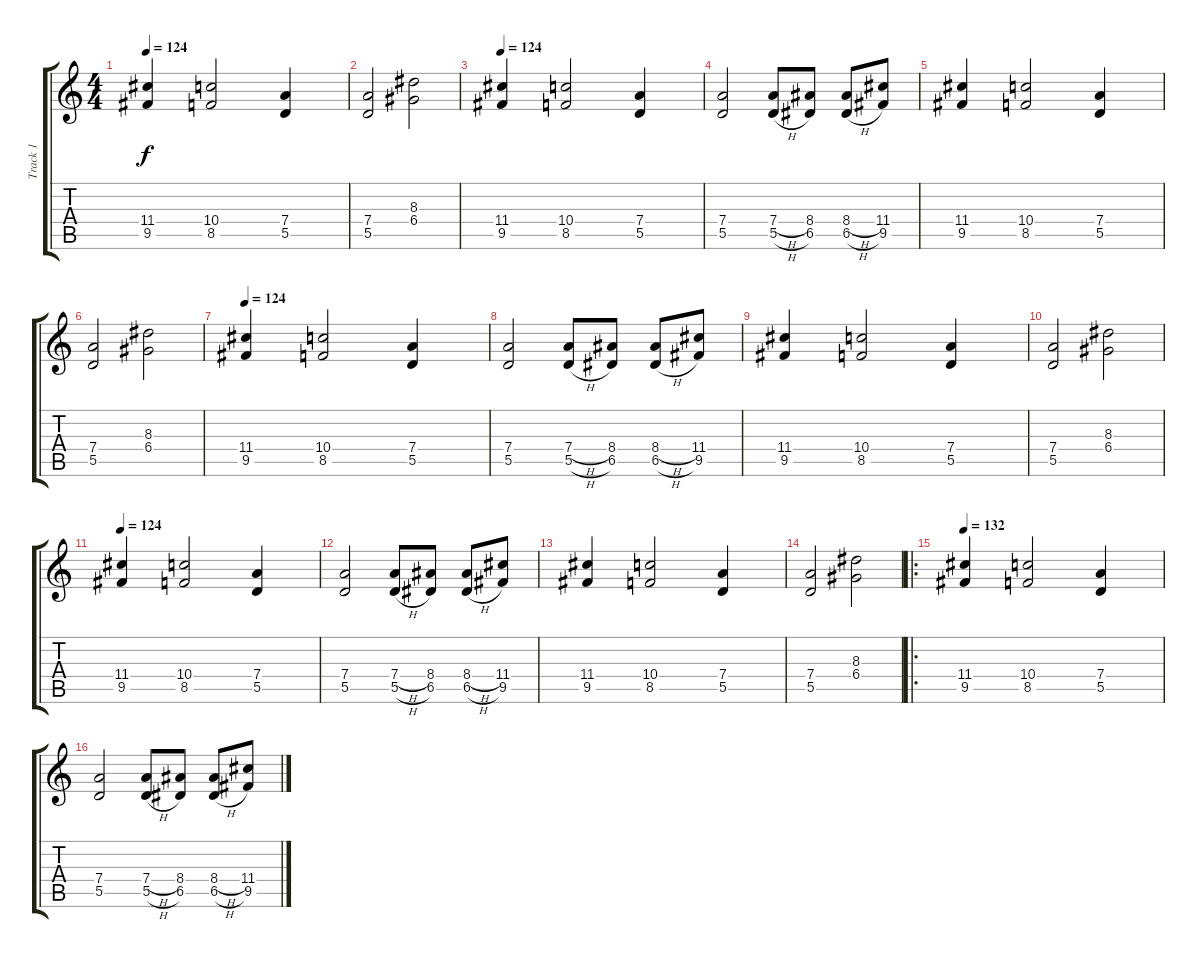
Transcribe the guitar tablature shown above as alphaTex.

\track ("Track 1" "Track 1") {instrument distortionguitar}
\staff {score tabs}
\tuning (E4 B3 G3 D3 A2 E2) {hide}
\ts (4 4)
\tempo 124
\clef g2
\ks c
(11.4 9.5).4{dy f} (10.4 8.5).2 (7.4 5.5).4 |
(7.4 5.5).2 (8.3 6.4).2 |
\tempo 124
(11.4 9.5).4 (10.4 8.5).2 (7.4 5.5).4 |
(7.4 5.5).2 (7.4{h} 5.5{h}).8 (8.4 6.5).8 (8.4{h} 6.5{h}).8 (11.4 9.5).8 |
(11.4 9.5).4 (10.4 8.5).2 (7.4 5.5).4 |
(7.4 5.5).2 (8.3 6.4).2 |
\tempo 124
(11.4 9.5).4 (10.4 8.5).2 (7.4 5.5).4 |
(7.4 5.5).2 (7.4{h} 5.5{h}).8 (8.4 6.5).8 (8.4{h} 6.5{h}).8 (11.4 9.5).8 |
(11.4 9.5).4 (10.4 8.5).2 (7.4 5.5).4 |
(7.4 5.5).2 (8.3 6.4).2 |
\tempo 124
(11.4 9.5).4 (10.4 8.5).2 (7.4 5.5).4 |
(7.4 5.5).2 (7.4{h} 5.5{h}).8 (8.4 6.5).8 (8.4{h} 6.5{h}).8 (11.4 9.5).8 |
(11.4 9.5).4 (10.4 8.5).2 (7.4 5.5).4 |
(7.4 5.5).2 (8.3 6.4).2 |
\ro
\tempo 132
(11.4 9.5).4 (10.4 8.5).2 (7.4 5.5).4 |
(7.4 5.5).2 (7.4{h} 5.5{h}).8 (8.4 6.5).8 (8.4{h} 6.5{h}).8 (11.4 9.5).8
